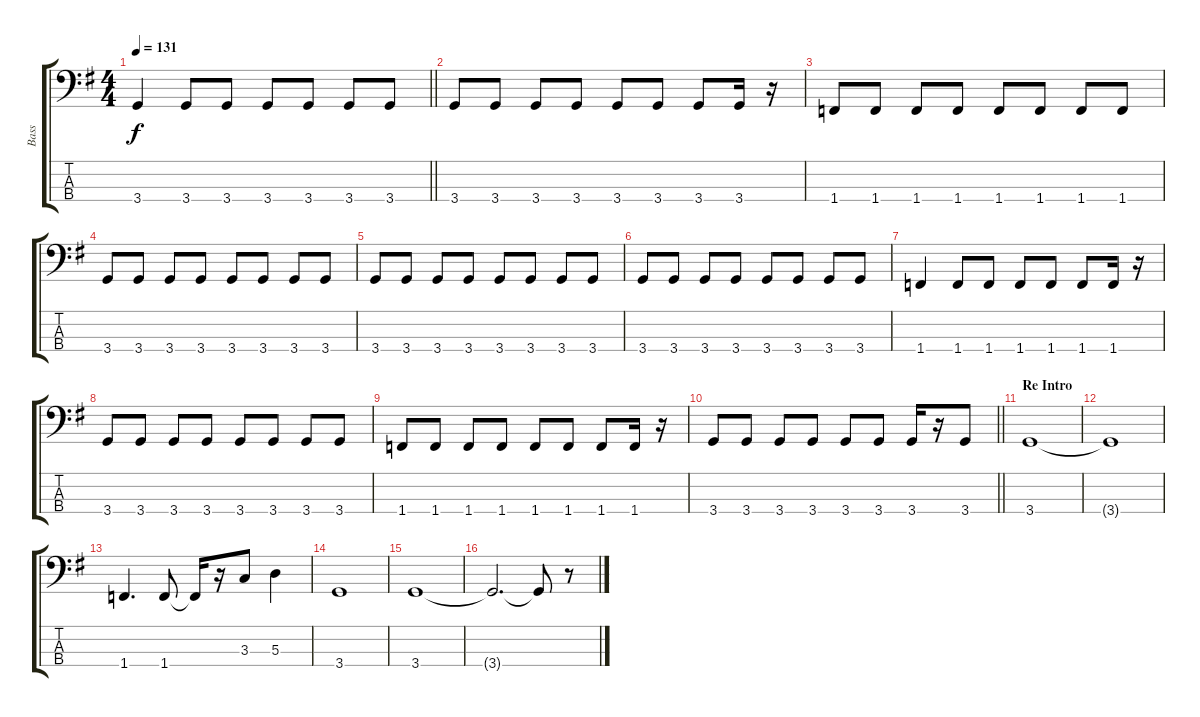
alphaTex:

\track ("Bass" "Bass") {instrument electricbasspick}
\staff {score tabs}
\tuning (G2 D2 A1 E1) {hide}
\ts (4 4)
\tempo 131
\clef f4
\barLineRight lightlight
\ks g
3.4.4{dy f} 3.4.8 3.4.8 3.4.8 3.4.8 3.4.8 3.4.8 |
3.4.8 3.4.8 3.4.8 3.4.8 3.4.8 3.4.8 3.4.8 3.4.16 r.16 |
1.4.8 1.4.8 1.4.8 1.4.8 1.4.8 1.4.8 1.4.8 1.4.8 |
3.4.8 3.4.8 3.4.8 3.4.8 3.4.8 3.4.8 3.4.8 3.4.8 |
3.4.8 3.4.8 3.4.8 3.4.8 3.4.8 3.4.8 3.4.8 3.4.8 |
3.4.8 3.4.8 3.4.8 3.4.8 3.4.8 3.4.8 3.4.8 3.4.8 |
1.4.4 1.4.8 1.4.8 1.4.8 1.4.8 1.4.8 1.4.16 r.16 |
3.4.8 3.4.8 3.4.8 3.4.8 3.4.8 3.4.8 3.4.8 3.4.8 |
1.4.8 1.4.8 1.4.8 1.4.8 1.4.8 1.4.8 1.4.8 1.4.16 r.16 |
\barLineRight lightlight
3.4.8 3.4.8 3.4.8 3.4.8 3.4.8 3.4.8 3.4.16 r.16 3.4.8 |
\section ("" "Re Intro")
3.4.1 |
3.4{t}.1 |
1.4.4{d} 1.4.8 1.4{t}.16 r.16 3.3.8 5.3.4 |
3.4.1 |
3.4.1 |
3.4{t}.2{d} 3.4{t}.8 r.8
